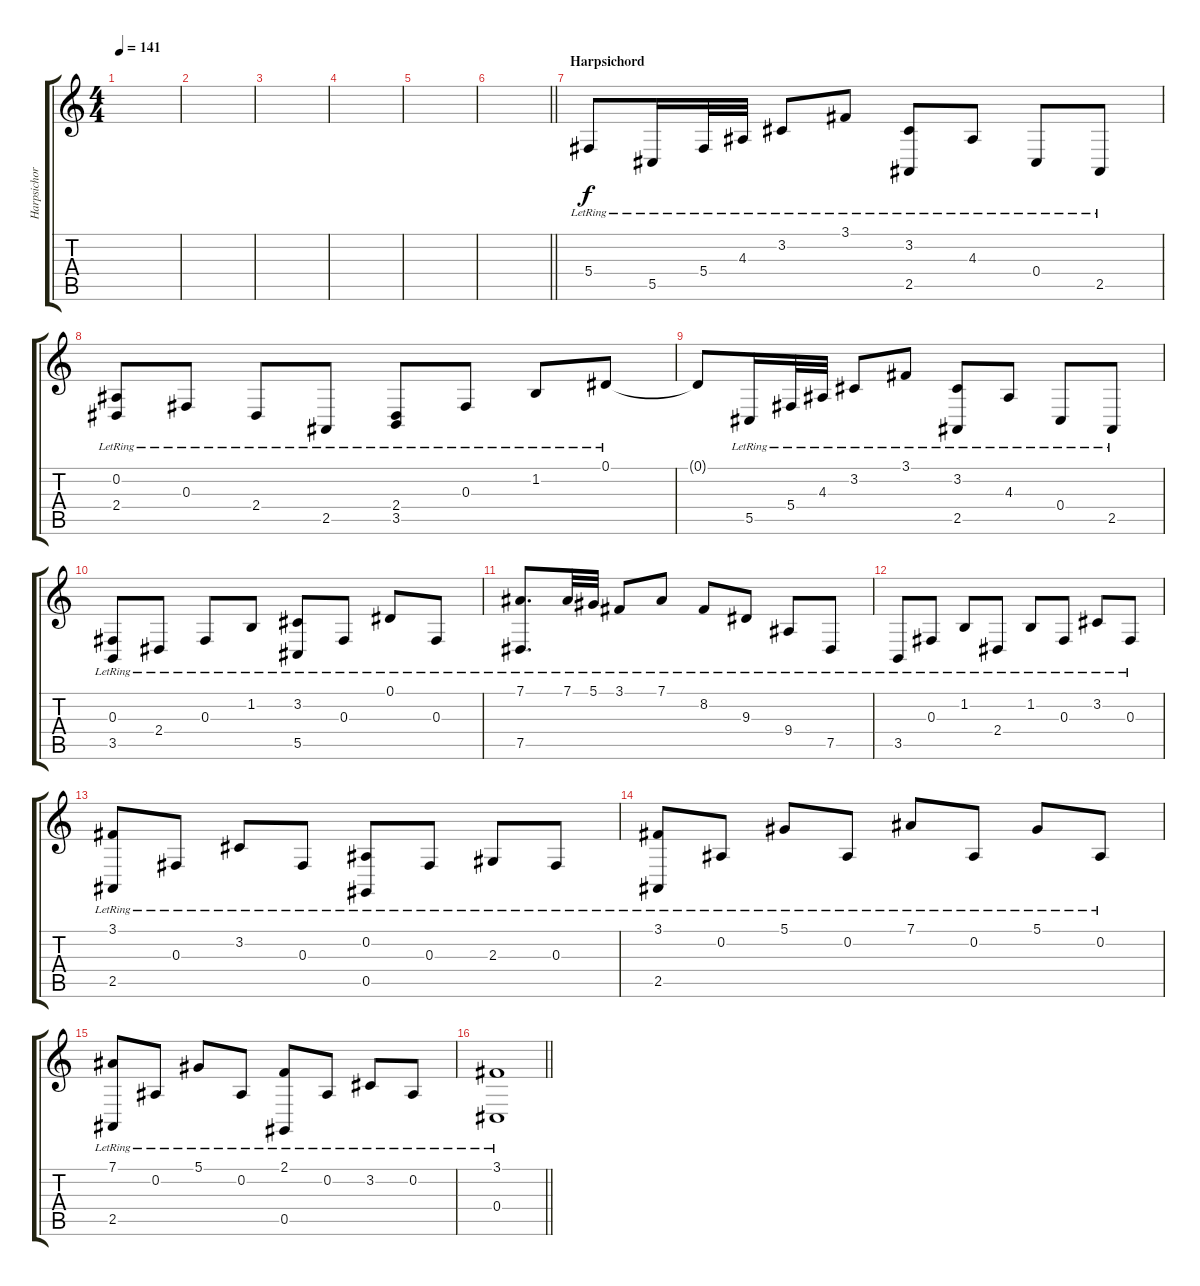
\track ("Harpsichord" "Harpsichor") {instrument harpsichord}
\staff {score tabs}
\tuning (Eb4 Bb3 Gb3 Db3 Ab2 Eb2) {hide}
\ts (4 4)
\tempo 141
\clef g2
\ks c
|
|
|
|
|
\barLineRight lightlight
|
\section ("" "Harpsichord")
5.4{lr}.8 5.5{lr}.16 5.4{lr}.32 4.3{lr}.32 3.2{lr}.8 3.1{lr}.8 (3.2{lr} 2.5{lr}).8 4.3{lr}.8 0.4{lr}.8 2.5{lr}.8 |
(0.2{lr} 2.4{lr}).8 0.3{lr}.8 2.4{lr}.8 2.5{lr}.8 (2.4{lr} 3.5{lr}).8 0.3{lr}.8 1.2{lr}.8 0.1{lr}.8 |
0.1{t}.8 5.5{lr}.16 5.4{lr}.32 4.3{lr}.32 3.2{lr}.8 3.1{lr}.8 (3.2{lr} 2.5{lr}).8 4.3{lr}.8 0.4{lr}.8 2.5{lr}.8 |
(0.3{lr} 3.5{lr}).8 2.4{lr}.8 0.3{lr}.8 1.2{lr}.8 (3.2{lr} 5.5{lr}).8 0.3{lr}.8 0.1{lr}.8 0.3{lr}.8 |
(7.1{lr} 7.5{lr}).8{d} 7.1{lr}.32 5.1{lr}.32 3.1{lr}.8 7.1{lr}.8 8.2{lr}.8 9.3{lr}.8 9.4{lr}.8 7.5{lr}.8 |
3.5{lr}.8 0.3{lr}.8 1.2{lr}.8 2.4{lr}.8 1.2{lr}.8 0.3{lr}.8 3.2{lr}.8 0.3{lr}.8 |
(3.1{lr} 2.5{lr}).8 0.3{lr}.8 3.2{lr}.8 0.3{lr}.8 (0.2{lr} 0.5{lr}).8 0.3{lr}.8 2.3{lr}.8 0.3{lr}.8 |
(3.1{lr} 2.5{lr}).8 0.2{lr}.8 5.1{lr}.8 0.2{lr}.8 7.1{lr}.8 0.2{lr}.8 5.1{lr}.8 0.2{lr}.8 |
(7.1{lr} 2.5{lr}).8 0.2{lr}.8 5.1{lr}.8 0.2{lr}.8 (2.1{lr} 0.5{lr}).8 0.2{lr}.8 3.2{lr}.8 0.2{lr}.8 |
\barLineRight lightlight
(3.1{lr} 0.4{lr}).1
